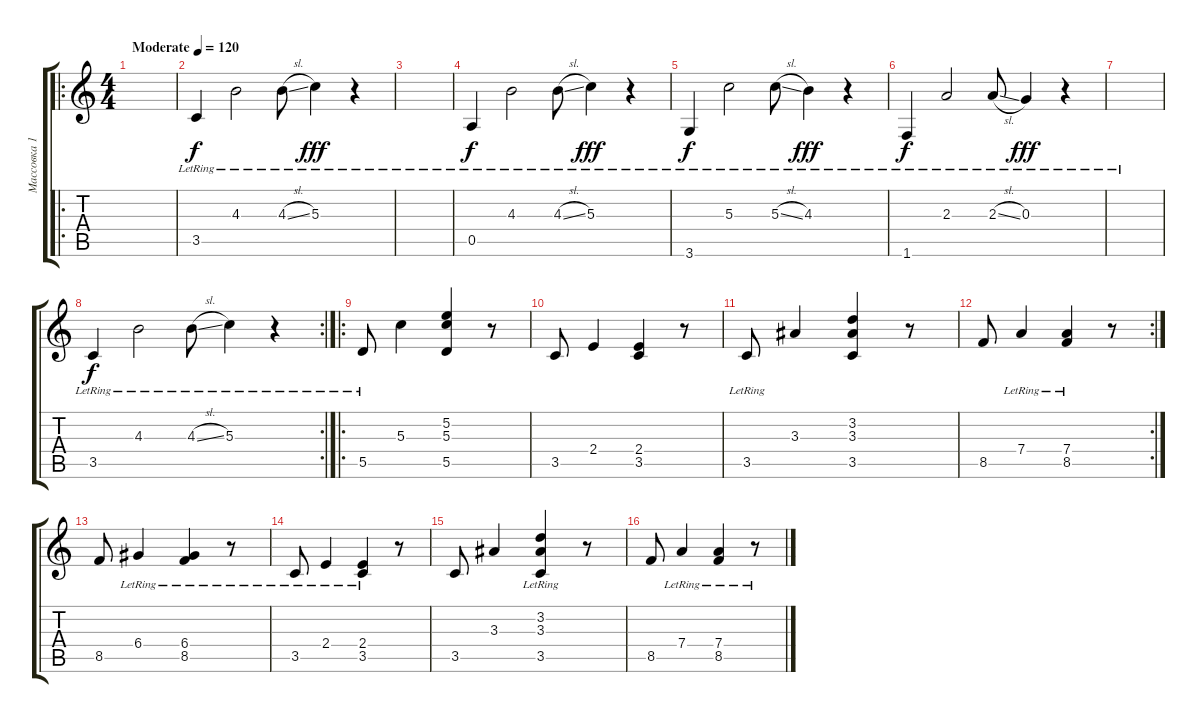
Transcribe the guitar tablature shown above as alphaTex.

\track ("Массовка 1" "Массовка 1") {instrument electricguitarclean}
\staff {score tabs}
\tuning (E4 B3 G3 D3 A2 E2) {hide}
\ro
\ts (4 4)
\tempo (120 "Moderate")
\clef g2
\ks c
|
3.5{lr}.4 4.3{lr}.2 4.3{sl lr}.8 5.3{lr}.4{dy fff} r.4 |
|
0.5{lr}.4{dy f} 4.3{lr}.2 4.3{sl lr}.8 5.3{lr}.4{dy fff} r.4 |
3.6{lr}.4{dy f} 5.3{lr}.2 5.3{sl lr}.8 4.3{lr}.4{dy fff} r.4 |
1.6{lr}.4{dy f} 2.3{lr}.2 2.3{sl lr}.8 0.3{lr}.4{dy fff} r.4 |
|
\rc 2
3.5{lr}.4{dy f} 4.3{lr}.2 4.3{sl lr}.8 5.3{lr}.4 r.4 |
\ro
5.5{lr}.8 5.3.4 (5.2 5.3 5.5).4 r.8 |
3.5.8 2.4.4 (2.4 3.5).4 r.8 |
3.5{lr}.8 3.3.4 (3.2 3.3 3.5).4 r.8 |
\rc 2
8.5.8 7.4{lr}.4 (7.4{lr} 8.5).4 r.8 |
8.5.8 6.4{lr}.4 (6.4{lr} 8.5{lr}).4 r.8 |
3.5{lr}.8 2.4{lr}.4 (2.4{lr} 3.5).4 r.8 |
3.5.8 3.3.4 (3.2 3.3 3.5{lr}).4 r.8 |
8.5.8 7.4{lr}.4 (7.4{lr} 8.5{lr}).4 r.8
